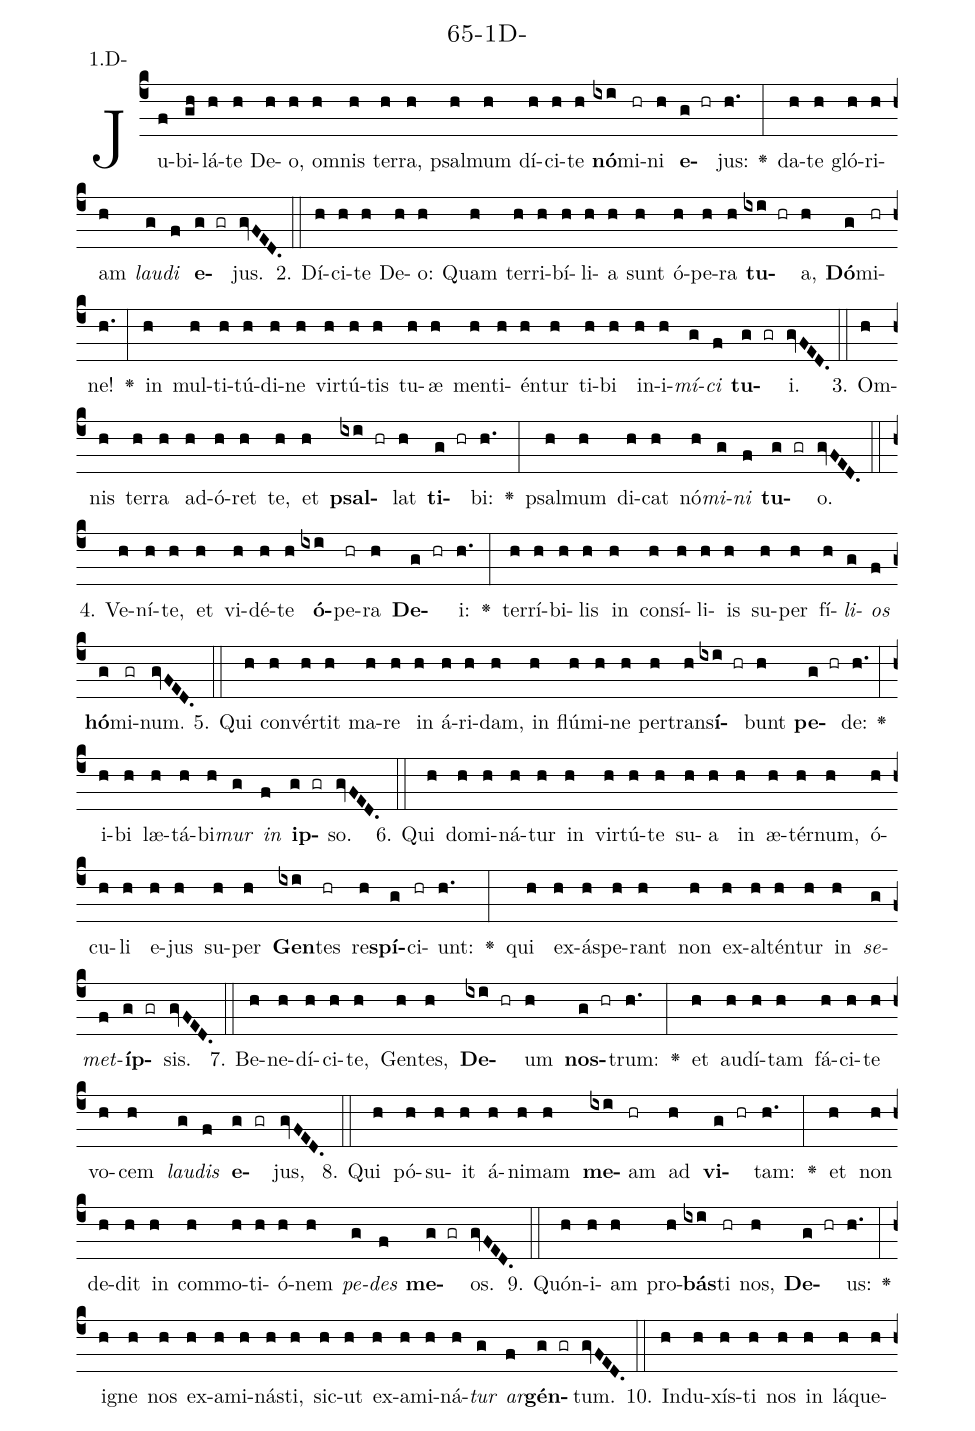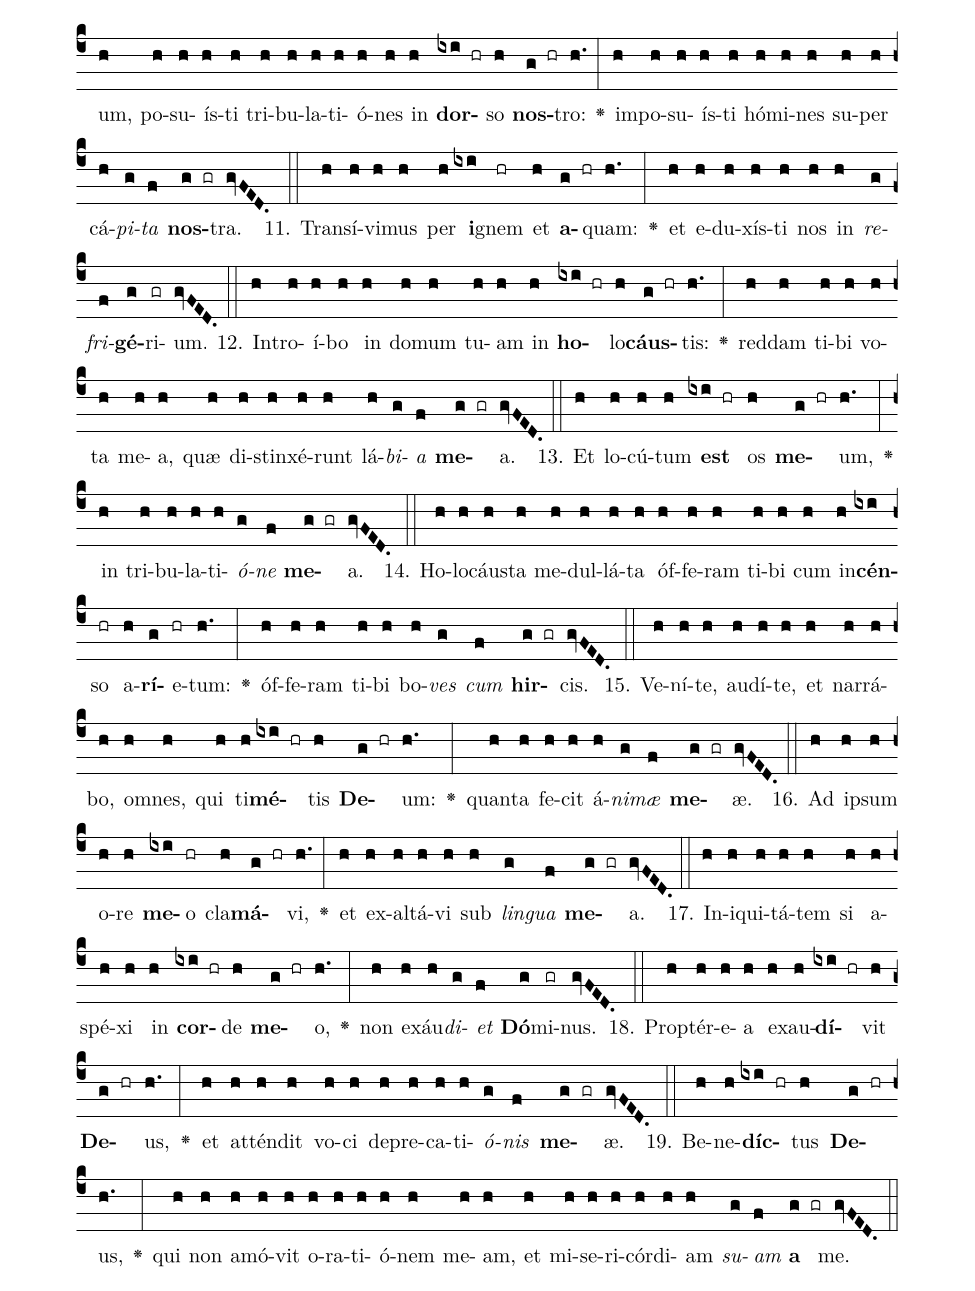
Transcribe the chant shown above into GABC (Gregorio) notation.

name: 65-1D-;
annotation: 1.D-;
%%
(c4)Ju(f)bi(gh)lá(h)te(h) De(h)o,(h) om(h)nis(h) ter(h)ra,(h) psal(h)mum(h) dí(h)ci(h)te(h) <b>nó</b>(ixi)mi(hr)ni(h) <b>e</b>(g hr)jus:(h.) <v>\greheightstar</v>(:) da(h)te(h) gló(h)ri(h)am(h) <i>lau</i>(g)<i>di</i>(f) <b>e</b>(g gr)jus.(gvFED.) (::)
2. Dí(h)ci(h)te(h) De(h)o:(h) Quam(h) ter(h)ri(h)bí(h)li(h)a(h) sunt(h) ó(h)pe(h)ra(h) <b>tu</b>(ixi hr)a,(h) <b>Dó</b>(g)mi(hr)ne!(h.) <v>\greheightstar</v>(:) in(h) mul(h)ti(h)tú(h)di(h)ne(h) vir(h)tú(h)tis(h) tu(h)æ(h) men(h)ti(h)én(h)tur(h) ti(h)bi(h) in(h)i(h)<i>mí</i>(g)<i>ci</i>(f) <b>tu</b>(g gr)i.(gvFED.) (::)
3. Om(h)nis(h) ter(h)ra(h) ad(h)ó(h)ret(h) te,(h) et(h) <b>psal</b>(ixi hr)lat(h) <b>ti</b>(g hr)bi:(h.) <v>\greheightstar</v>(:) psal(h)mum(h) di(h)cat(h) nó(h)<i>mi</i>(g)<i>ni</i>(f) <b>tu</b>(g gr)o.(gvFED.) (::)
4. Ve(h)ní(h)te,(h) et(h) vi(h)dé(h)te(h) <b>ó</b>(ixi)pe(hr)ra(h) <b>De</b>(g hr)i:(h.) <v>\greheightstar</v>(:) ter(h)rí(h)bi(h)lis(h) in(h) con(h)sí(h)li(h)is(h) su(h)per(h) fí(h)<i>li</i>(g)<i>os</i>(f) <b>hó</b>(g)mi(gr)num.(gvFED.) (::)
5. Qui(h) con(h)vér(h)tit(h) ma(h)re(h) in(h) á(h)ri(h)dam,(h) in(h) flú(h)mi(h)ne(h) per(h)trans(h)<b>í</b>(ixi hr)bunt(h) <b>pe</b>(g hr)de:(h.) <v>\greheightstar</v>(:) i(h)bi(h) læ(h)tá(h)bi(h)<i>mur</i>(g) <i>in</i>(f) <b>ip</b>(g gr)so.(gvFED.) (::)
6. Qui(h) do(h)mi(h)ná(h)tur(h) in(h) vir(h)tú(h)te(h) su(h)a(h) in(h) æ(h)tér(h)num,(h) ó(h)cu(h)li(h) e(h)jus(h) su(h)per(h) <b>Gen</b>(ixi)tes(hr) re(h)<b>spí</b>(g)ci(hr)unt:(h.) <v>\greheightstar</v>(:) qui(h) ex(h)ás(h)pe(h)rant(h) non(h) ex(h)al(h)tén(h)tur(h) in(h) <i>se</i>(g)<i>met</i>(f)<b>íp</b>(g gr)sis.(gvFED.) (::)
7. Be(h)ne(h)dí(h)ci(h)te,(h) Gen(h)tes,(h) <b>De</b>(ixi hr)um(h) <b>nos</b>(g hr)trum:(h.) <v>\greheightstar</v>(:) et(h) au(h)dí(h)tam(h) fá(h)ci(h)te(h) vo(h)cem(h) <i>lau</i>(g)<i>dis</i>(f) <b>e</b>(g gr)jus,(gvFED.) (::)
8. Qui(h) pó(h)su(h)it(h) á(h)ni(h)mam(h) <b>me</b>(ixi)am(hr) ad(h) <b>vi</b>(g hr)tam:(h.) <v>\greheightstar</v>(:) et(h) non(h) de(h)dit(h) in(h) com(h)mo(h)ti(h)ó(h)nem(h) <i>pe</i>(g)<i>des</i>(f) <b>me</b>(g gr)os.(gvFED.) (::)
9. Quón(h)i(h)am(h) pro(h)<b>bás</b>(ixi)ti(hr) nos,(h) <b>De</b>(g hr)us:(h.) <v>\greheightstar</v>(:) i(h)gne(h) nos(h) ex(h)a(h)mi(h)nás(h)ti,(h) sic(h)ut(h) ex(h)a(h)mi(h)ná(h)<i>tur</i>(g) <i>ar</i>(f)<b>gén</b>(g gr)tum.(gvFED.) (::)
10. In(h)du(h)xís(h)ti(h) nos(h) in(h) lá(h)que(h)um,(h) po(h)su(h)ís(h)ti(h) tri(h)bu(h)la(h)ti(h)ó(h)nes(h) in(h) <b>dor</b>(ixi hr)so(h) <b>nos</b>(g hr)tro:(h.) <v>\greheightstar</v>(:) im(h)po(h)su(h)ís(h)ti(h) hó(h)mi(h)nes(h) su(h)per(h) cá(h)<i>pi</i>(g)<i>ta</i>(f) <b>nos</b>(g gr)tra.(gvFED.) (::)
11. Trans(h)í(h)vi(h)mus(h) per(h) <b>i</b>(ixi)gnem(hr) et(h) <b>a</b>(g hr)quam:(h.) <v>\greheightstar</v>(:) et(h) e(h)du(h)xís(h)ti(h) nos(h) in(h) <i>re</i>(g)<i>fri</i>(f)<b>gé</b>(g)ri(gr)um.(gvFED.) (::)
12. In(h)tro(h)í(h)bo(h) in(h) do(h)mum(h) tu(h)am(h) in(h) <b>ho</b>(ixi hr)lo(h)<b>cáus</b>(g hr)tis:(h.) <v>\greheightstar</v>(:) red(h)dam(h) ti(h)bi(h) vo(h)ta(h) me(h)a,(h) quæ(h) di(h)stin(h)xé(h)runt(h) lá(h)<i>bi</i>(g)<i>a</i>(f) <b>me</b>(g gr)a.(gvFED.) (::)
13. Et(h) lo(h)cú(h)tum(h) <b>est</b>(ixi hr) os(h) <b>me</b>(g hr)um,(h.) <v>\greheightstar</v>(:) in(h) tri(h)bu(h)la(h)ti(h)<i>ó</i>(g)<i>ne</i>(f) <b>me</b>(g gr)a.(gvFED.) (::)
14. Ho(h)lo(h)cáus(h)ta(h) me(h)dul(h)lá(h)ta(h) óf(h)fe(h)ram(h) ti(h)bi(h) cum(h) in(h)<b>cén</b>(ixi)so(hr) a(h)<b>rí</b>(g)e(hr)tum:(h.) <v>\greheightstar</v>(:) óf(h)fe(h)ram(h) ti(h)bi(h) bo(h)<i>ves</i>(g) <i>cum</i>(f) <b>hir</b>(g gr)cis.(gvFED.) (::)
15. Ve(h)ní(h)te,(h) au(h)dí(h)te,(h) et(h) nar(h)rá(h)bo,(h) om(h)nes,(h) qui(h) ti(h)<b>mé</b>(ixi hr)tis(h) <b>De</b>(g hr)um:(h.) <v>\greheightstar</v>(:) quan(h)ta(h) fe(h)cit(h) á(h)<i>ni</i>(g)<i>mæ</i>(f) <b>me</b>(g gr)æ.(gvFED.) (::)
16. Ad(h) ip(h)sum(h) o(h)re(h) <b>me</b>(ixi)o(hr) cla(h)<b>má</b>(g hr)vi,(h.) <v>\greheightstar</v>(:) et(h) ex(h)al(h)tá(h)vi(h) sub(h) <i>lin</i>(g)<i>gua</i>(f) <b>me</b>(g gr)a.(gvFED.) (::)
17. In(h)i(h)qui(h)tá(h)tem(h) si(h) a(h)spé(h)xi(h) in(h) <b>cor</b>(ixi hr)de(h) <b>me</b>(g hr)o,(h.) <v>\greheightstar</v>(:) non(h) ex(h)áu(h)<i>di</i>(g)<i>et</i>(f) <b>Dó</b>(g)mi(gr)nus.(gvFED.) (::)
18. Prop(h)tér(h)e(h)a(h) ex(h)au(h)<b>dí</b>(ixi hr)vit(h) <b>De</b>(g hr)us,(h.) <v>\greheightstar</v>(:) et(h) at(h)tén(h)dit(h) vo(h)ci(h) de(h)pre(h)ca(h)ti(h)<i>ó</i>(g)<i>nis</i>(f) <b>me</b>(g gr)æ.(gvFED.) (::)
19. Be(h)ne(h)<b>díc</b>(ixi hr)tus(h) <b>De</b>(g hr)us,(h.) <v>\greheightstar</v>(:) qui(h) non(h) a(h)mó(h)vit(h) o(h)ra(h)ti(h)ó(h)nem(h) me(h)am,(h) et(h) mi(h)se(h)ri(h)cór(h)di(h)am(h) <i>su</i>(g)<i>am</i>(f) <b>a</b>(g gr) me.(gvFED.) (::)
